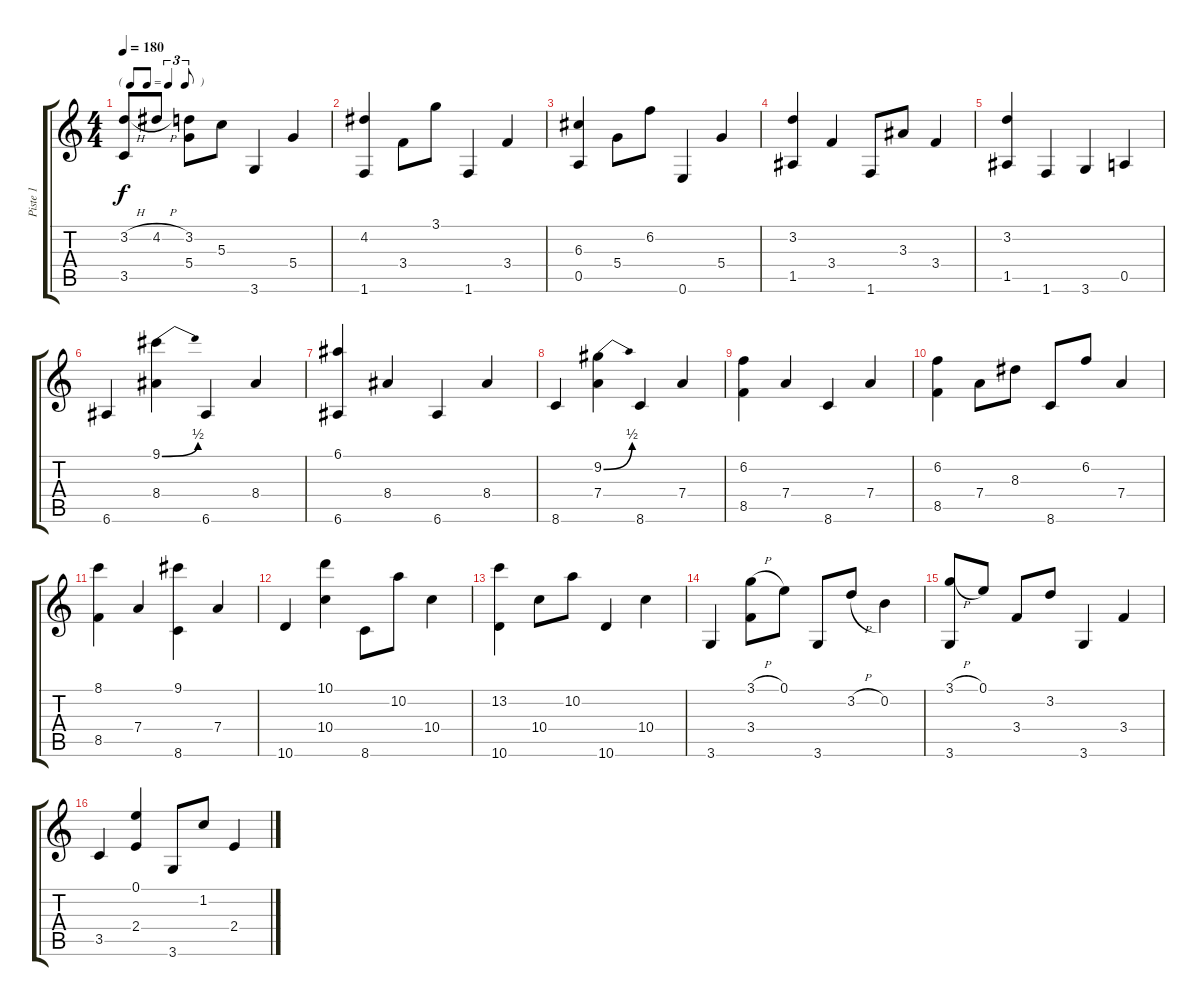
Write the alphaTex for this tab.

\track ("Piste 1" "Piste 1") {instrument banjo}
\staff {score tabs}
\tuning (E4 B3 G3 D3 A2 E2) {hide}
\displaytranspose 12
\ts (4 4)
\tf triplet8th
\tempo 180
\clef g2
\ks c
(3.2{h} 3.5).8{dy f} 4.2{h}.8 (3.2 5.4).8 5.3.8 3.6.4 5.4.4 |
(4.2 1.6).4 3.4.8 3.1.8 1.6.4 3.4.4 |
(6.3 0.5).4 5.4.8 6.2.8 0.6.4 5.4.4 |
(3.2 1.5).4 3.4.4 1.6.8 3.3.8 3.4.4 |
(3.2 1.5).4 1.6.4 3.6.4 0.5.4 |
6.6.4 (9.1{be (bend 0 0 60 2)} 8.4).4 6.6.4 8.4.4 |
(6.1 6.6).4 8.4.4 6.6.4 8.4.4 |
8.6.4 (9.2{be (bend 0 0 60 2)} 7.4).4 8.6.4 7.4.4 |
(6.2 8.5).4 7.4.4 8.6.4 7.4.4 |
(6.2 8.5).4 7.4.8 8.3.8 8.6.8 6.2.8 7.4.4 |
(8.1 8.5).4 7.4.4 (9.1 8.6).4 7.4.4 |
10.6.4 (10.1 10.4).4 8.6.8 10.2.8 10.4.4 |
(13.2 10.6).4 10.4.8 10.2.8 10.6.4 10.4.4 |
3.6.4 (3.1{h} 3.4).8 0.1.8 3.6.8 3.2{h}.8 0.2.4 |
(3.1{h} 3.6).8 0.1.8 3.4.8 3.2.8 3.6.4 3.4.4 |
3.5.4 (0.1 2.4).4 3.6.8 1.2.8 2.4.4
